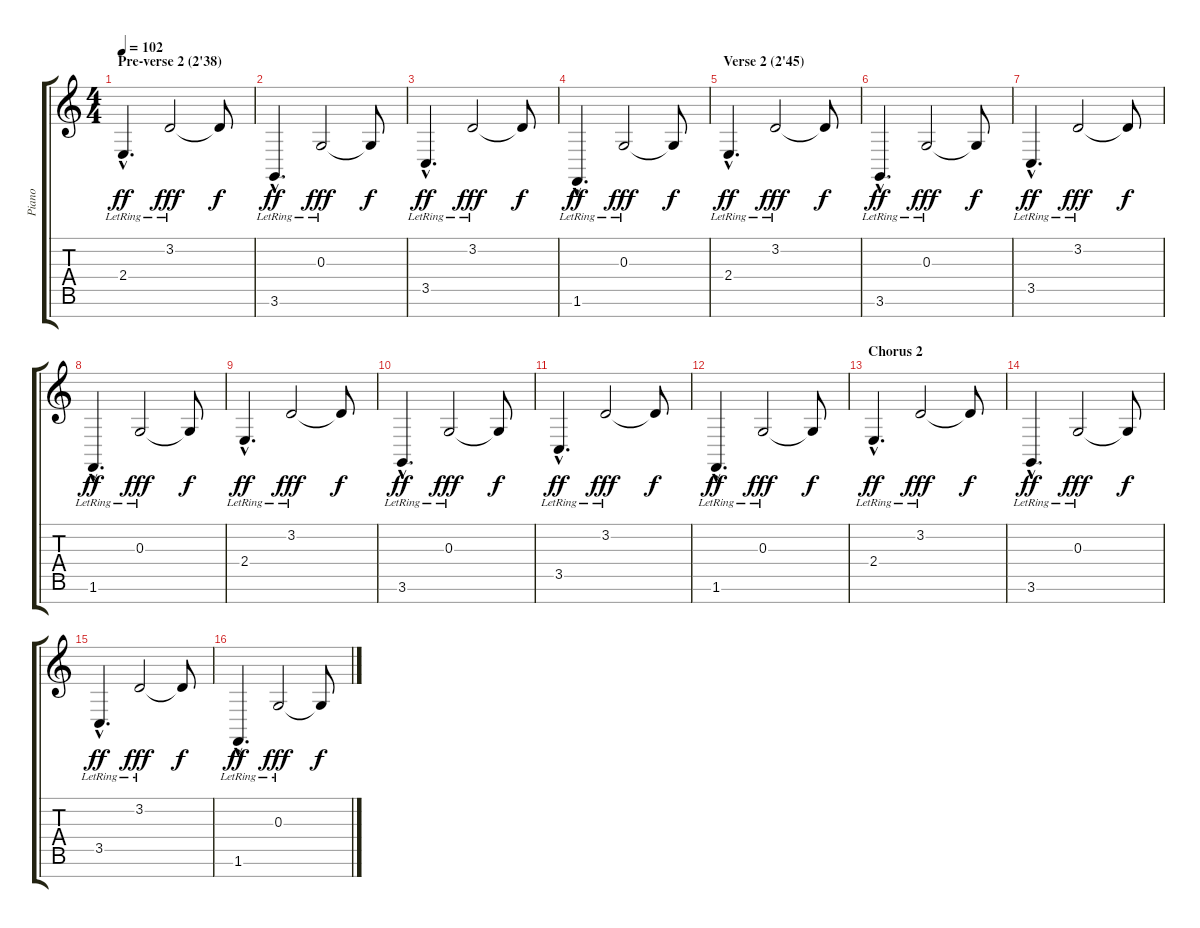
\track ("Piano" "Piano") {instrument electricgrandpiano}
\staff {score tabs}
\tuning (E4 B3 G3 D3 A2 E2 B1) {hide}
\ts (4 4)
\section ("" "Pre-verse 2 (2'38)")
\tempo 102
\clef g2
\ks c
2.4{hac lr}.4{d dy ff} 3.2{lr}.2{dy fff} 3.2{t}.8{dy f} |
3.6{hac lr}.4{d dy ff} 0.3{lr}.2{dy fff} 0.3{t}.8{dy f} |
3.5{hac lr}.4{d dy ff} 3.2{lr}.2{dy fff} 3.2{t}.8{dy f} |
1.6{hac lr}.4{d dy ff} 0.3{lr}.2{dy fff} 0.3{t}.8{dy f} |
\section ("" "Verse 2 (2'45)")
2.4{hac lr}.4{d dy ff} 3.2{lr}.2{dy fff} 3.2{t}.8{dy f} |
3.6{hac lr}.4{d dy ff} 0.3{lr}.2{dy fff} 0.3{t}.8{dy f} |
3.5{hac lr}.4{d dy ff} 3.2{lr}.2{dy fff} 3.2{t}.8{dy f} |
1.6{hac lr}.4{d dy ff} 0.3{lr}.2{dy fff} 0.3{t}.8{dy f} |
2.4{hac lr}.4{d dy ff} 3.2{lr}.2{dy fff} 3.2{t}.8{dy f} |
3.6{hac lr}.4{d dy ff} 0.3{lr}.2{dy fff} 0.3{t}.8{dy f} |
3.5{hac lr}.4{d dy ff} 3.2{lr}.2{dy fff} 3.2{t}.8{dy f} |
1.6{hac lr}.4{d dy ff} 0.3{lr}.2{dy fff} 0.3{t}.8{dy f} |
\section ("" "Chorus 2")
2.4{hac lr}.4{d dy ff} 3.2{lr}.2{dy fff} 3.2{t}.8{dy f} |
3.6{hac lr}.4{d dy ff} 0.3{lr}.2{dy fff} 0.3{t}.8{dy f} |
3.5{hac lr}.4{d dy ff} 3.2{lr}.2{dy fff} 3.2{t}.8{dy f} |
1.6{hac lr}.4{d dy ff} 0.3{lr}.2{dy fff} 0.3{t}.8{dy f}
